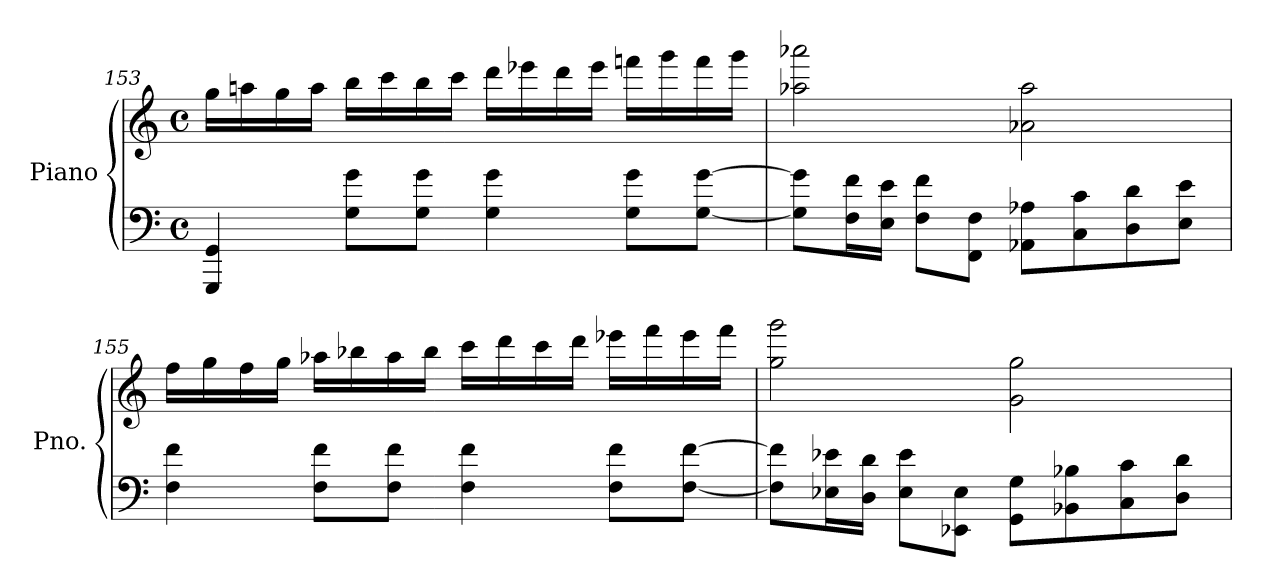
**kern	**kern
*part1	*part1
*staff2	*staff1
*I"Piano	*
*I'Pno.	*
!!LO:LB:g=z
*clefF4	*clefG2
*k[]	*k[]
*M4/4	*M4/4
*met(c)	*met(c)
=153	=153
4GGG/ 4GG/	16gg\LL
.	16aan\
.	16gg\
.	16aa\JJ
8G\ 8g\L	16bb\LL
.	16ccc\
8G\ 8g\J	16bb\
.	16ccc\JJ
4G\ 4g\	16ddd\LL
.	16eee-X\
.	16ddd\
.	16eee-\JJ
8G\ 8g\L	16fffn\LL
.	16ggg\
[8G\ [8g\J	16fff\
.	16ggg\JJ
=154	=154
8G\] 8g\]L	2aa-X\ 2aaa-X\
16F\ 16f\L	.
16E\ 16e\JJ	.
8F\ 8f\L	.
8FF\ 8F\J	.
8AA-X\ 8A-X\L	2a-X\ 2aa-\
8C\ 8c\	.
8D\ 8d\	.
8E\ 8e\J	.
=155	=155
4F\ 4f\	16ff\LL
.	16gg\
.	16ff\
.	16gg\JJ
8F\ 8f\L	16aa-X\LL
.	16bb-X\
8F\ 8f\J	16aa-\
.	16bb-\JJ
4F\ 4f\	16ccc\LL
.	16ddd\
.	16ccc\
.	16ddd\JJ
8F\ 8f\L	16eee-X\LL
.	16fff\
[8F\ [8f\J	16eee-\
.	16fff\JJ
!!LO:LB:g=z
=156	=156
8F\] 8f\]L	2gg\ 2ggg\
16E-X\ 16e-X\L	.
16D\ 16d\JJ	.
8E-\ 8e-\L	.
8EE-X\ 8E-\J	.
8GG\ 8G\L	2g\ 2gg\
8BB-X\ 8B-X\	.
8C\ 8c\	.
8D\ 8d\J	.
=	=
*-	*-
